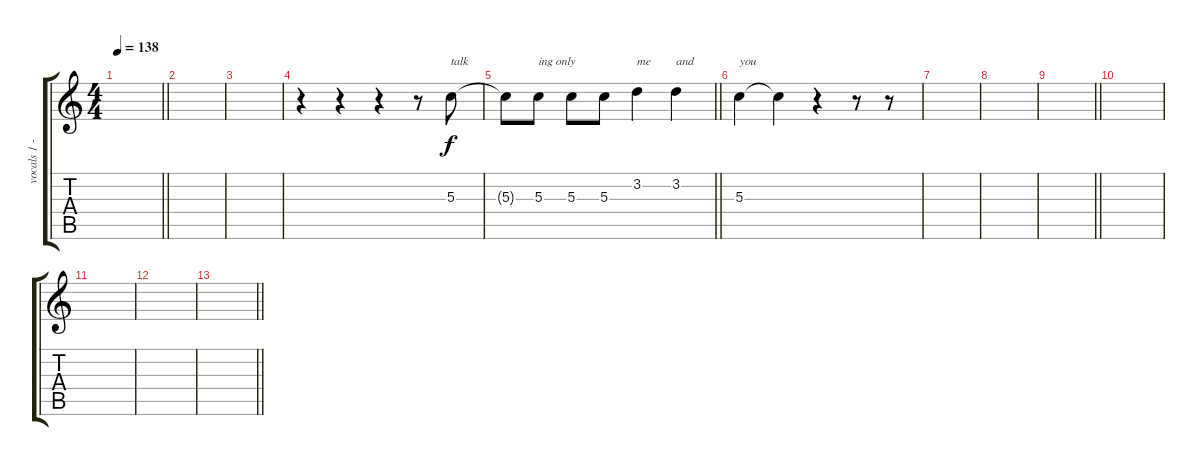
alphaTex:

\track ("vocals 1 - male" "vocals 1 -") {instrument electricguitarjazz}
\staff {score tabs}
\tuning (E4 B3 G3 D3 A2 E2) {hide}
\ts (4 4)
\tempo 138
\clef g2
\barLineRight lightlight
\ks c
|
|
|
r.4 r.4 r.4 r.8 5.3.8{txt "talk"} |
\barLineRight lightlight
5.3{t}.8 5.3.8{txt "ing only "} 5.3.8 5.3.8 3.2.4{txt "me"} 3.2.4{txt "and"} |
5.3.4{txt "you"} 5.3{t}.4 r.4 r.8 r.8 |
|
|
\barLineRight lightlight
|
|
|
|
\barLineRight lightlight
